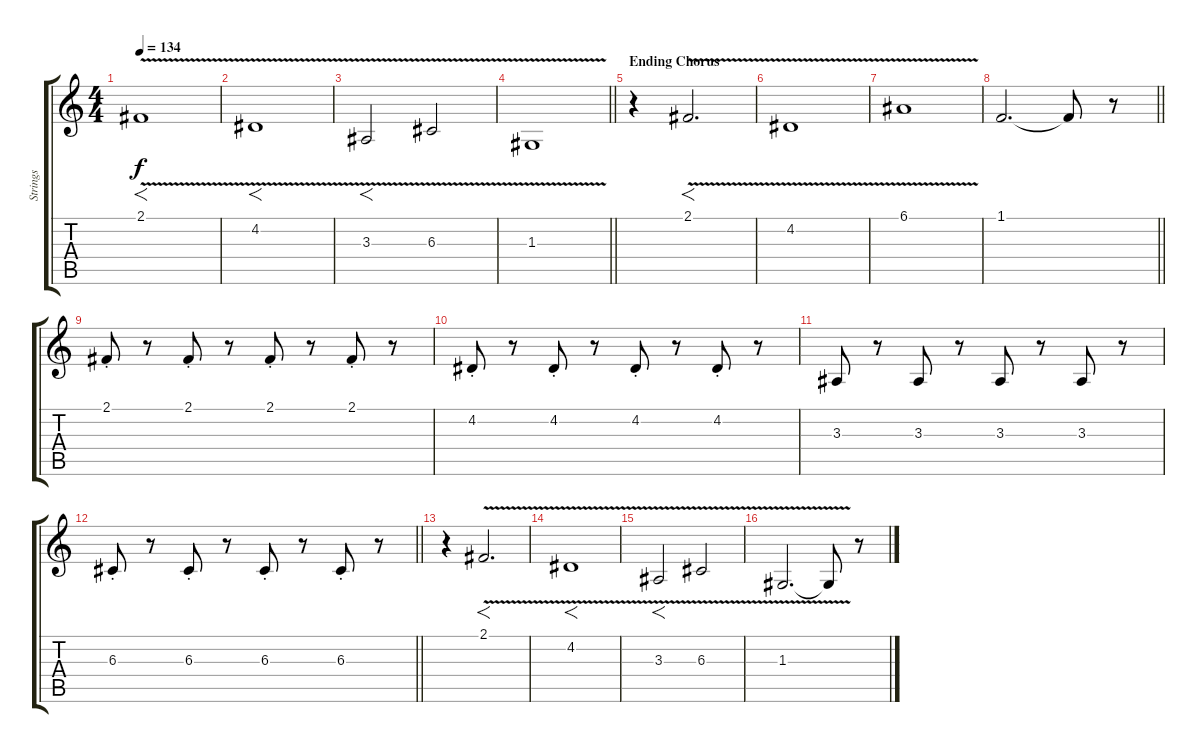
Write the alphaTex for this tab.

\track ("Strings" "Strings") {instrument cello}
\staff {score tabs}
\tuning (E4 B3 G3 D3 A2 Db2) {hide}
\ts (4 4)
\tempo 134
\clef g2
\ks c
2.1{v}.1{f dy f volume 13} |
4.2{v}.1{f} |
3.3{v}.2{f} 6.3{v}.2 |
\barLineRight lightlight
1.3{v}.1{volume 8} |
\section ("" "Ending Chorus")
r.4{volume 8} 2.1{v}.2{f d} |
4.2{v}.1 |
6.1{v}.1 |
\barLineRight lightlight
1.1.2{d volume 3} 1.1{t}.8 r.8 |
2.1{st}.8{volume 12 balance 3 instrument stringensemble1} r.8 2.1{st}.8 r.8 2.1{st}.8 r.8 2.1{st}.8 r.8 |
4.2{st}.8 r.8 4.2{st}.8 r.8 4.2{st}.8 r.8 4.2{st}.8 r.8 |
3.3.8 r.8 3.3.8 r.8 3.3.8 r.8 3.3.8 r.8 |
\barLineRight lightlight
6.3{st}.8 r.8 6.3{st}.8 r.8 6.3{st}.8 r.8 6.3{st}.8 r.8 |
r.4{volume 16} 2.1{v}.2{f d} |
4.2{v}.1{f} |
3.3{v}.2{f} 6.3{v}.2 |
1.3{v}.2{d volume 3} 1.3{t}.8 r.8
